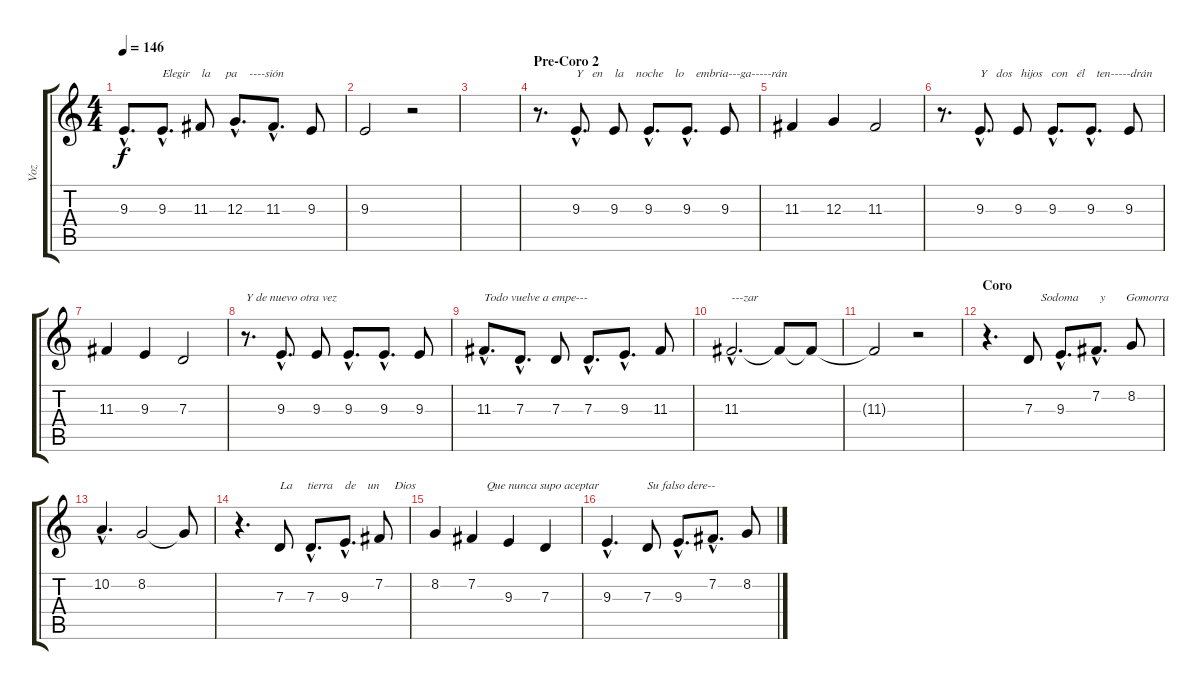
\track ("Voz" "Voz") {instrument altosax}
\staff {score tabs}
\tuning (E4 B3 G3 D3 A2 E2) {hide}
\ts (4 4)
\tempo 146
\clef g2
\ks c
9.3{hac}.8{d dy f} 9.3{hac}.8{d txt "Elegir    la     pa    ----sión"} 11.3.8 12.3{hac}.8{d} 11.3{hac}.8{d} 9.3.8 |
9.3.2 r.2 |
|
\section ("" "Pre-Coro 2")
r.8{d} 9.3{hac}.8{d txt "Y   en    la    noche    lo    embria---ga-----rán"} 9.3.8 9.3{hac}.8{d} 9.3{hac}.8{d} 9.3.8 |
11.3.4 12.3.4 11.3.2 |
r.8{d} 9.3{hac}.8{d txt "Y   dos   hijos   con   él    ten-----drán"} 9.3.8 9.3{hac}.8{d} 9.3{hac}.8{d} 9.3.8 |
11.3.4 9.3.4 7.3.2 |
r.8{d txt "Y de nuevo otra vez"} 9.3{hac}.8{d} 9.3.8 9.3{hac}.8{d} 9.3{hac}.8{d} 9.3.8 |
11.3{hac}.8{d txt "Todo vuelve a empe---"} 7.3{hac}.8{d} 7.3.8 7.3{hac}.8{d} 9.3{hac}.8{d} 11.3.8 |
11.3{hac}.2{d txt "---zar"} 11.3{t}.8 11.3{t}.8 |
11.3{t}.2 r.2 |
\section ("" "Coro")
r.4{d txt "                  Sodoma       y       Gomorra"} 7.3.8 9.3{hac}.8{d} 7.2{hac}.8{d} 8.2.8 |
10.2{hac}.4{d} 8.2.2 8.2{t}.8 |
r.4{d} 7.3.8{txt "La     tierra    de    un     Dios"} 7.3{hac}.8{d} 9.3{hac}.8{d} 7.2.8 |
8.2.4 7.2.4{txt "     Que nunca supo aceptar"} 9.3.4 7.3.4 |
9.3{hac}.4{d} 7.3.8{txt "Su falso dere--"} 9.3{hac}.8{d} 7.2{hac}.8{d} 8.2.8
